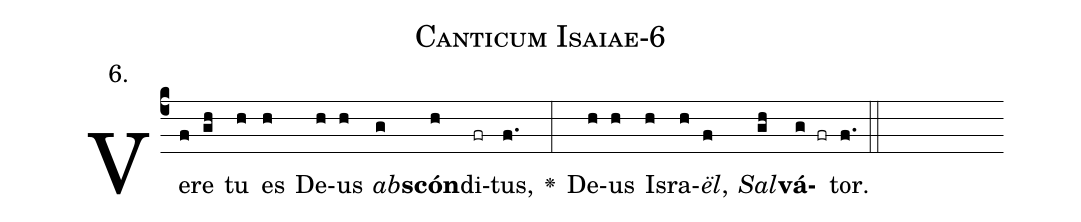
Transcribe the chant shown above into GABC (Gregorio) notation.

name: Canticum Isaiae-6;
annotation: 6.;
%%
(c4)Ve(f)re(gh) tu(h) es(h) De(h)us(h) <i>ab</i>(g)<b>scón</b>(h)di(fr)tus,(f.) <v>\greheightstar</v>(:) De(h)us(h) Is(h)ra(h)<i>ël</i>,(f) <i>Sal</i>(gh)<b>vá</b>(g fr)tor.(f.) (::)


%E(h) u(h) o(f) u(gh) a(g) e.(f.) (::)
